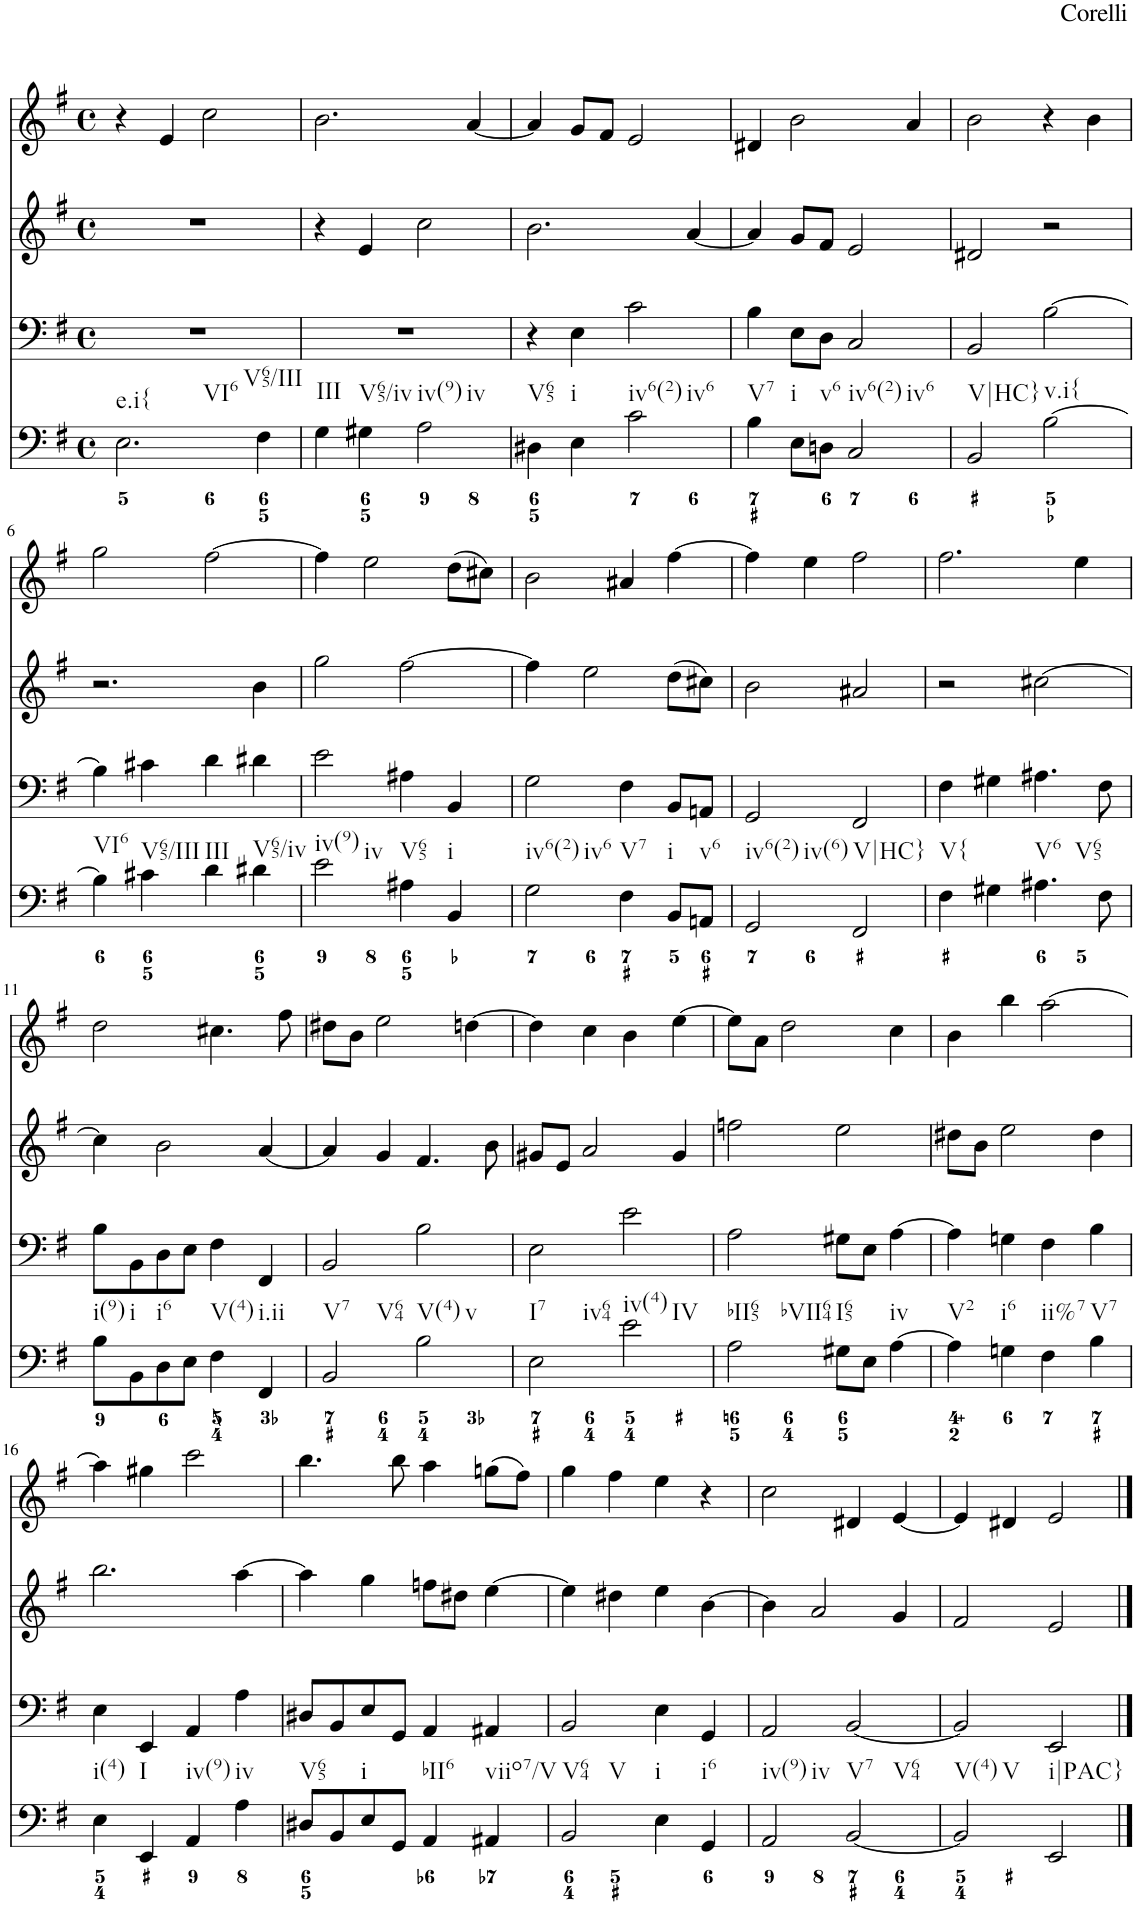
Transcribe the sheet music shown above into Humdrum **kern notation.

**kern	**kern	**kern	**kern
*part4	*part3	*part2	*part1
*staff4	*staff3	*staff2	*staff1
*I"Piano	*I"Piano	*I"Piano	*I"Piano
*I'Pno	*I'Pno	*I'Pno	*I'Pno
*clefF4	*clefF4	*clefG2	*clefG2
*k[f#]	*k[f#]	*k[f#]	*k[f#]
*e:	*e:	*e:	*e:
*M4/4	*M4/4	*M4/4	*M4/4
*met(c)	*met(c)	*met(c)	*met(c)
=1	=1	=1	=1
!LO:TX:b:t=e.i{	!	!	!
!LO:TX:b:t=VI6	!	!	!
2.E\	1r	1r	4r
.	.	.	4e/
.	.	.	2cc\
!LO:TX:b:t=V65/III	!	!	!
4F#\	.	.	.
=2	=2	=2	=2
!LO:TX:b:t=III	!	!	!
4G\	1r	4r	2.b\
!LO:TX:b:t=V65/iv	!	!	!
4G#X\	.	4e/	.
!LO:TX:b:t=iv(9)	!	!	!
!LO:TX:b:t=iv	!	!	!
2A\	.	2cc\	.
.	.	.	[4a/
=3	=3	=3	=3
!LO:TX:b:t=V65	!	!	!
4D#X\	4r	2.b\	4a/]
!LO:TX:b:t=i	!	!	!
4E\	4E\	.	8g/L
.	.	.	8f#/J
!LO:TX:b:t=iv6(2)	!	!	!
!LO:TX:b:t=iv6	!	!	!
2c\	2c\	.	2e/
.	.	[4a/	.
=4	=4	=4	=4
!LO:TX:b:t=V7	!	!	!
4B\	4B\	4a/]	4d#X/
!LO:TX:b:t=i	!	!	!
8E\L	8E\L	8g/L	2b\
!LO:TX:b:t=v6	!	!	!
8Dn\J	8D\J	8f#/J	.
!LO:TX:b:t=iv6(2)	!	!	!
!LO:TX:b:t=iv6	!	!	!
2C/	2C/	2e/	.
.	.	.	4a/
=5	=5	=5	=5
!LO:TX:b:t=V|HC}	!	!	!
2BB/	2BB/	2d#X/	2b\
!LO:TX:b:t=v.i{	!	!	!
[2B\	[2B\	2r	4r
.	.	.	4b\
!!LO:LB:g=z
=6	=6	=6	=6
!LO:TX:b:t=VI6	!	!	!
4B\]	4B\]	2.r	2gg\
!LO:TX:b:t=V65/III	!	!	!
4c#X\	4c#X\	.	.
!LO:TX:b:t=III	!	!	!
4d\	4d\	.	[2ff#\
!LO:TX:b:t=V65/iv	!	!	!
4d#X\	4d#X\	4b\	.
=7	=7	=7	=7
!LO:TX:b:t=iv(9)	!	!	!
!LO:TX:b:t=iv	!	!	!
2e\	2e\	2gg\	4ff#\]
.	.	.	2ee\
!LO:TX:b:t=V65	!	!	!
4A#X\	4A#X\	[2ff#\	.
!LO:TX:b:t=i	!	!	!
4BB/	4BB/	.	(8dd\L
.	.	.	8cc#X\J)
=8	=8	=8	=8
!LO:TX:b:t=iv6(2)	!	!	!
!LO:TX:b:t=iv6	!	!	!
2G\	2G\	4ff#\]	2b\
.	.	2ee\	.
!LO:TX:b:t=V7	!	!	!
4F#\	4F#\	.	4a#X/
!LO:TX:b:t=i	!	!	!
8BB/L	8BB/L	(8dd\L	[4ff#\
!LO:TX:b:t=v6	!	!	!
8AAn/J	8AAn/J	8cc#X\J)	.
=9	=9	=9	=9
!LO:TX:b:t=iv6(2)	!	!	!
!LO:TX:b:t=iv(6)	!	!	!
2GG/	2GG/	2b\	4ff#\]
.	.	.	4ee\
!LO:TX:b:t=V|HC}	!	!	!
2FF#/	2FF#/	2a#X/	2ff#\
=10	=10	=10	=10
!LO:TX:b:t=V{	!	!	!
4F#\	4F#\	2r	2.ff#\
4G#X\	4G#X\	.	.
!LO:TX:b:t=V6	!	!	!
!LO:TX:b:t=V65	!	!	!
4.A#X\	4.A#X\	[2cc#X\	.
.	.	.	4ee\
8F#\	8F#\	.	.
!!LO:LB:g=z
=11	=11	=11	=11
!LO:TX:b:t=i(9)	!	!	!
8B\L	8B\L	4cc#\]	2dd\
!LO:TX:b:t=i	!	!	!
8BB\	8BB\	.	.
!LO:TX:b:t=i6	!	!	!
8D\	8D\	2b\	.
8E\J	8E\J	.	.
!LO:TX:b:t=V(4)	!	!	!
4F#\	4F#\	.	4.cc#X\
!LO:TX:b:t=i.ii	!	!	!
4FF#/	4FF#/	[4a/	.
.	.	.	8ff#\
=12	=12	=12	=12
!LO:TX:b:t=V7	!	!	!
!LO:TX:b:t=V64	!	!	!
2BB/	2BB/	4a/]	8dd#X\L
.	.	.	8b\J
.	.	4g/	2ee\
!LO:TX:b:t=V(4)	!	!	!
!LO:TX:b:t=v	!	!	!
2B\	2B\	4.f#/	.
.	.	.	[4ddn\
.	.	8b\	.
=13	=13	=13	=13
!LO:TX:b:t=I7	!	!	!
!LO:TX:b:t=iv64	!	!	!
2E\	2E\	8g#X/L	4dd\]
.	.	8e/J	.
.	.	2a/	4cc\
!LO:TX:b:t=iv(4)	!	!	!
!LO:TX:b:t=IV	!	!	!
2e\	2e\	.	4b\
.	.	4g#/	[4ee\
=14	=14	=14	=14
!LO:TX:b:t=bII65	!	!	!
!LO:TX:b:t=bVII64	!	!	!
2A\	2A\	2ffn\	8ee\L]
.	.	.	8a\J
.	.	.	2dd\
!LO:TX:b:t=I65	!	!	!
8G#X\L	8G#X\L	2ee\	.
8E\J	8E\J	.	.
!LO:TX:b:t=iv	!	!	!
[4A\	[4A\	.	4cc\
=15	=15	=15	=15
!LO:TX:b:t=V2	!	!	!
4A\]	4A\]	8dd#X\L	4b\
.	.	8b\J	.
!LO:TX:b:t=i6	!	!	!
4Gn\	4Gn\	2ee\	4bb\
!LO:TX:b:t=ii%7	!	!	!
4F#\	4F#\	.	[2aa\
!LO:TX:b:t=V7	!	!	!
4B\	4B\	4dd#\	.
!!LO:LB:g=z
=16	=16	=16	=16
!LO:TX:b:t=i(4)	!	!	!
4E\	4E\	2.bb\	4aa\]
!LO:TX:b:t=I	!	!	!
4EE/	4EE/	.	4gg#X\
!LO:TX:b:t=iv(9)	!	!	!
4AA/	4AA/	.	2ccc\
!LO:TX:b:t=iv	!	!	!
4A\	4A\	[4aa\	.
=17	=17	=17	=17
!LO:TX:b:t=V65	!	!	!
8D#X/L	8D#X/L	4aa\]	4.bb\
8BB/	8BB/	.	.
!LO:TX:b:t=i	!	!	!
8E/	8E/	4gg\	.
8GG/J	8GG/J	.	8bb\
!LO:TX:b:t=bII6	!	!	!
4AA/	4AA/	8ffn\L	4aa\
.	.	8dd#X\J	.
!LO:TX:b:t=viio7/V	!	!	!
4AA#X/	4AA#X/	[4ee\	(8ggn\L
.	.	.	8ff#\J)
=18	=18	=18	=18
!LO:TX:b:t=V64	!	!	!
!LO:TX:b:t=V	!	!	!
2BB/	2BB/	4ee\]	4gg\
.	.	4dd#X\	4ff#\
!LO:TX:b:t=i	!	!	!
4E\	4E\	4ee\	4ee\
!LO:TX:b:t=i6	!	!	!
4GG/	4GG/	[4b\	4r
=19	=19	=19	=19
!LO:TX:b:t=iv(9)	!	!	!
!LO:TX:b:t=iv	!	!	!
2AA/	2AA/	4b\]	2cc\
.	.	2a/	.
!LO:TX:b:t=V7	!	!	!
!LO:TX:b:t=V64	!	!	!
[2BB/	[2BB/	.	4d#X/
.	.	4g/	[4e/
=20	=20	=20	=20
!LO:TX:b:t=V(4)	!	!	!
!LO:TX:b:t=V	!	!	!
2BB/]	2BB/]	2f#/	4e/]
.	.	.	4d#X/
!LO:TX:b:t=i|PAC}	!	!	!
2EE/	2EE/	2e/	2e/
==	==	==	==
*-	*-	*-	*-
